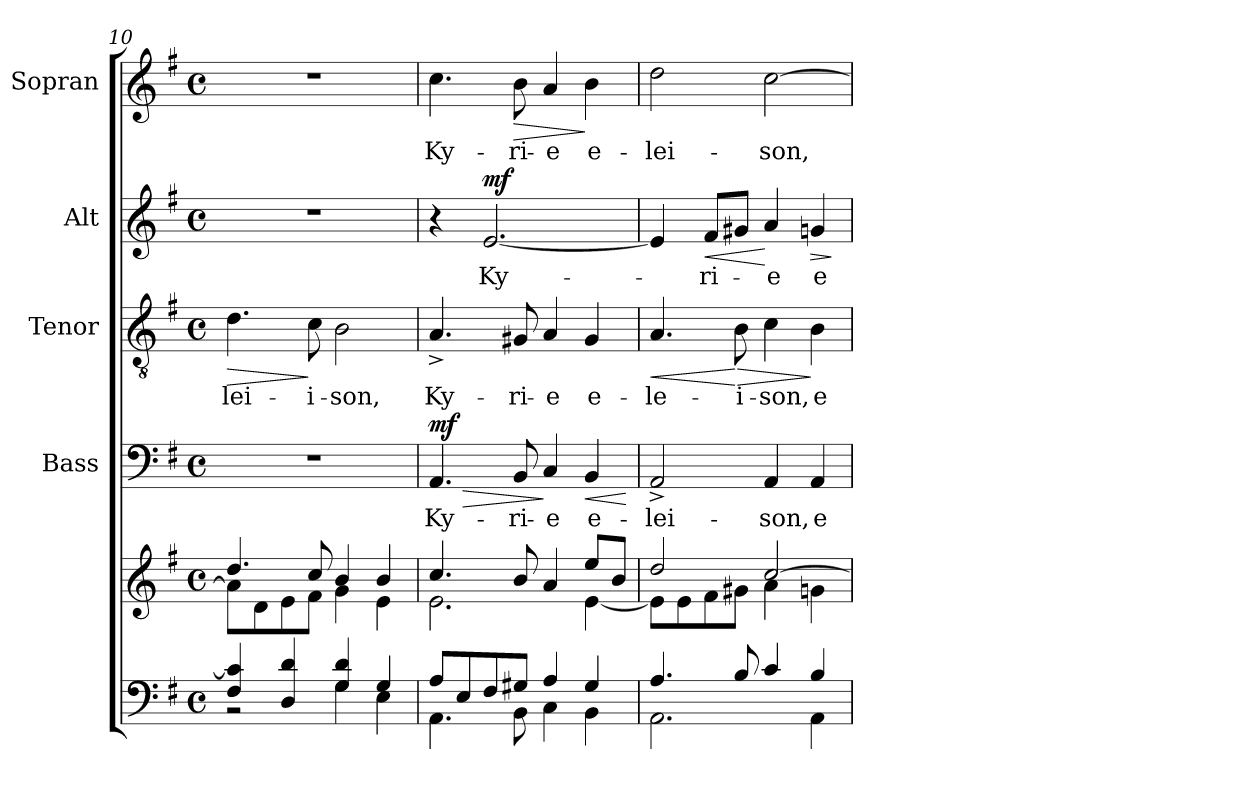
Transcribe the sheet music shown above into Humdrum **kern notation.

**kern	**kern	**kern	**text	**dynam	**kern	**text	**dynam	**kern	**text	**dynam	**kern	**text	**dynam
*part5	*part5	*part4	*part4	*part4	*part3	*part3	*part3	*part2	*part2	*part2	*part1	*part1	*part1
*staff6	*staff5	*staff4	*staff4	*staff4	*staff3	*staff3	*staff3	*staff2	*staff2	*staff2	*staff1	*staff1	*staff1
*	*	*I"Bass	*	*	*I"Tenor	*	*	*I"Alt	*	*	*I"Sopran	*	*
*	*	*I'B.	*	*	*I'T.	*	*	*I'A.	*	*	*I'S.	*	*
*clefF4	*clefG2	*clefF4	*	*	*clefGv2	*	*	*clefG2	*	*	*clefG2	*	*
*k[f#]	*k[f#]	*k[f#]	*	*	*k[f#]	*	*	*k[f#]	*	*	*k[f#]	*	*
*G:	*G:	*G:	*	*	*G:	*	*	*G:	*	*	*G:	*	*
*M4/4	*M4/4	*M4/4	*	*	*M4/4	*	*	*M4/4	*	*	*M4/4	*	*
*met(c)	*met(c)	*met(c)	*	*	*met(c)	*	*	*met(c)	*	*	*met(c)	*	*
=10	=10	=10	=10	=10	=10	=10	=10	=10	=10	=10	=10	=10	=10
*^	*^	*	*	*	*	*	*	*	*	*	*	*	*
!	!	!	!	!	!	!	!	!LO:LY:b	!LO:HP:b	!	!	!	!	!	!
4F#/ 4c/]	2rBB	4.dd/	8a\L]	1r	.	.	4.d\	-lei-	>	1r	.	.	1r	.	.
.	.	.	8d\	.	.	.	.	.	.	.	.	.	.	.	.
4D/ 4d/	.	.	8e\	.	.	.	.	.	.	.	.	.	.	.	.
!	!	!	!	!	!	!	!	!LO:LY:b	!	!	!	!	!	!	!
.	.	8cc/	8f#\J	.	.	.	8c\	-i-	]	.	.	.	.	.	.
!	!	!	!	!	!	!	!	!LO:LY:b	!	!	!	!	!	!	!
4G/ 4d/	4G\	4b/	4g\	.	.	.	2B\	-son,	.	.	.	.	.	.	.
4G/	4E\	4b/	4e\	.	.	.	.	.	.	.	.	.	.	.	.
=11	=11	=11	=11	=11	=11	=11	=11	=11	=11	=11	=11	=11	=11	=11	=11
!	!	!	!	!	!LO:LY:b	!LO:HP:b	!	!LO:LY:b	!	!	!	!	!	!LO:LY:b	!
!	!	!	!	!	!	!LO:DY:n=1:a	!	!	!	!	!	!	!	!	!
8A/L	4.AA\	4.cc/	2.e\	4.AA/	Ky-	> mf	4.A^>/	Ky-	.	4r	.	.	4.cc\	Ky-	.
8E/	.	.	.	.	.	.	.	.	.	.	.	.	.	.	.
!	!	!	!	!	!	!	!	!	!	!	!LO:LY:b	!LO:DY:a	!	!	!
8F#/	.	.	.	.	.	.	.	.	.	[2.e/	Ky-	mf	.	.	.
!	!	!	!	!	!LO:LY:b	!	!	!LO:LY:b	!	!	!	!	!	!LO:LY:b	!LO:HP:b
8G#X/J	8BB\	8b/	.	8BB/	-ri-	.	8G#X/	-ri-	.	.	.	.	8b\	-ri-	>
!	!	!	!	!	!LO:LY:b	!	!	!LO:LY:b	!	!	!	!	!	!LO:LY:b	!
4A/	4C\	4a/	.	4C/	-e	]	4A/	-e	.	.	.	.	4a/	-e	.
!	!	!	!	!	!LO:LY:b	!LO:HP:b	!	!LO:LY:b	!	!	!	!	!	!LO:LY:b	!
4G#/	4BB\	8ee/L	[<4e\	4BB/	e-	<	4G#/	e-	.	.	.	.	4b\	e-	]
.	.	8b/J	.	.	.	.	.	.	.	.	.	.	.	.	.
*v	*v	*	*	*	*	*	*	*	*	*	*	*	*	*	*
*	*v	*v	*	*	*	*	*	*	*	*	*	*	*	*
.	.	.	.	[	.	.	.	.	.	.	.	.	.
!!LO:PB:g=z
=12	=12	=12	=12	=12	=12	=12	=12	=12	=12	=12	=12	=12	=12
*^	*^	*	*	*	*	*	*	*	*	*	*	*	*
!	!	!	!	!	!LO:LY:b	!	!	!LO:LY:b	!LO:HP:b	!	!	!	!	!LO:LY:b	!
4.A/	2.AA\	2dd/	8e\L]	2AA^>/	-lei-	.	4.A/	-le-	<	4e/]	.	.	2dd\	-lei-	.
.	.	.	8e\	.	.	.	.	.	.	.	.	.	.	.	.
!	!	!	!	!	!	!	!	!	!	!	!LO:LY:b	!LO:HP:b	!	!	!
.	.	.	8f#\	.	.	.	.	.	.	8f#/L	-ri-	<	.	.	.
!	!	!	!	!	!	!	!	!LO:LY:b	!LO:HP:n=1:b	!	!	!	!	!	!
8B/	.	.	8g#X\J	.	.	.	8B\	-i-	[ >	8g#X/J	.	.	.	.	.
!	!	!	!	!	!LO:LY:b	!	!	!LO:LY:b	!	!	!LO:LY:b	!	!	!LO:LY:b	!
4c/	.	[>2cc/	4a\	4AA/	-son,	.	4c\	-son,	.	4a/	-e	[	[2cc\	-son,	.
!	!	!	!	!	!LO:LY:b	!	!	!LO:LY:b	!	!	!LO:LY:b	!LO:HP:b	!	!	!
4B/	4AA\	.	4gn\	4AA/	e-	.	4B\	e-	]	4gn/	e-	>	.	.	.
*v	*v	*	*	*	*	*	*	*	*	*	*	*	*	*	*
*	*v	*v	*	*	*	*	*	*	*	*	*	*	*	*
.	.	.	.	.	.	.	.	.	.	]	.	.	.
=	=	=	=	=	=	=	=	=	=	=	=	=	=
*-	*-	*-	*-	*-	*-	*-	*-	*-	*-	*-	*-	*-	*-
